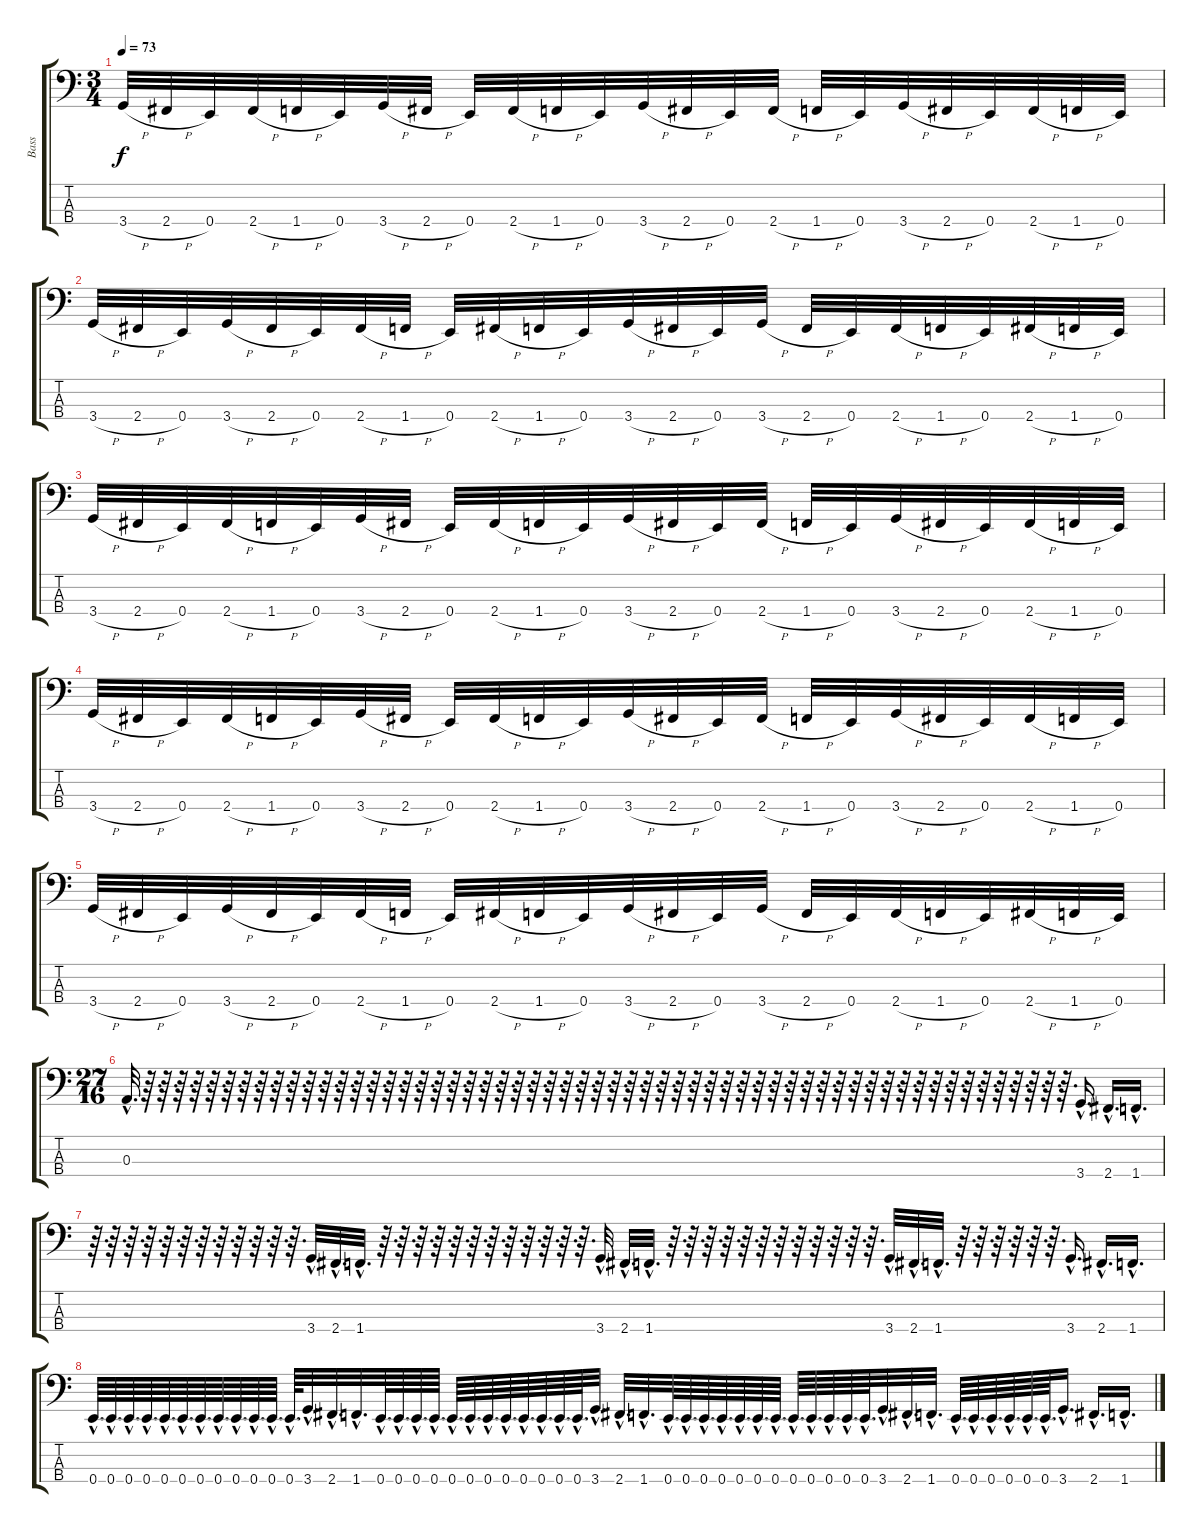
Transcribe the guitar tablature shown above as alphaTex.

\track ("Bass" "Bass") {instrument electricbasspick}
\staff {score tabs}
\tuning (G2 D2 A1 E1) {hide}
\ts (3 4)
\tempo 73
\clef f4
\ks c
3.4{h}.32{dy f} 2.4{h}.32 0.4.32 2.4{h}.32 1.4{h}.32 0.4.32 3.4{h}.32 2.4{h}.32 0.4.32 2.4{h}.32 1.4{h}.32 0.4.32 3.4{h}.32 2.4{h}.32 0.4.32 2.4{h}.32 1.4{h}.32 0.4.32 3.4{h}.32 2.4{h}.32 0.4.32 2.4{h}.32 1.4{h}.32 0.4.32 |
3.4{h}.32 2.4{h}.32 0.4.32 3.4{h}.32 2.4{h}.32 0.4.32 2.4{h}.32 1.4{h}.32 0.4.32 2.4{h}.32 1.4{h}.32 0.4.32 3.4{h}.32 2.4{h}.32 0.4.32 3.4{h}.32 2.4{h}.32 0.4.32 2.4{h}.32 1.4{h}.32 0.4.32 2.4{h}.32 1.4{h}.32 0.4.32 |
3.4{h}.32 2.4{h}.32 0.4.32 2.4{h}.32 1.4{h}.32 0.4.32 3.4{h}.32 2.4{h}.32 0.4.32 2.4{h}.32 1.4{h}.32 0.4.32 3.4{h}.32 2.4{h}.32 0.4.32 2.4{h}.32 1.4{h}.32 0.4.32 3.4{h}.32 2.4{h}.32 0.4.32 2.4{h}.32 1.4{h}.32 0.4.32 |
3.4{h}.32 2.4{h}.32 0.4.32 2.4{h}.32 1.4{h}.32 0.4.32 3.4{h}.32 2.4{h}.32 0.4.32 2.4{h}.32 1.4{h}.32 0.4.32 3.4{h}.32 2.4{h}.32 0.4.32 2.4{h}.32 1.4{h}.32 0.4.32 3.4{h}.32 2.4{h}.32 0.4.32 2.4{h}.32 1.4{h}.32 0.4.32 |
3.4{h}.32 2.4{h}.32 0.4.32 3.4{h}.32 2.4{h}.32 0.4.32 2.4{h}.32 1.4{h}.32 0.4.32 2.4{h}.32 1.4{h}.32 0.4.32 3.4{h}.32 2.4{h}.32 0.4.32 3.4{h}.32 2.4{h}.32 0.4.32 2.4{h}.32 1.4{h}.32 0.4.32 2.4{h}.32 1.4{h}.32 0.4.32 |
\ts (27 16)
0.3{hac}.32{d} r.64{d} r.64{d} r.64{d} r.64{d} r.64{d} r.64{d} r.64{d} r.64{d} r.64{d} r.64{d} r.64{d} r.64{d} r.64{d} r.64{d} r.64{d} r.64{d} r.64{d} r.64{d} r.64{d} r.64{d} r.64{d} r.64{d} r.64{d} r.64{d} r.64{d} r.64{d} r.64{d} r.64{d} r.64{d} r.64{d} r.64{d} r.64{d} r.64{d} r.64{d} r.64{d} r.64{d} r.64{d} r.64{d} r.64{d} r.64{d} r.64{d} r.64{d} r.64{d} r.64{d} r.64{d} r.64{d} r.64{d} r.64{d} r.64{d} r.64{d} r.64{d} r.64{d} r.64{d} r.64{d} r.64{d} r.64{d} r.64{d} r.64{d} 3.4{hac}.16{d} 2.4{hac}.16{d} 1.4{hac}.16{d} |
r.64{d} r.64{d} r.64{d} r.64{d} r.64{d} r.64{d} r.64{d} r.64{d} r.64{d} r.64{d} r.64{d} r.64{d} 3.4{hac}.32{d} 2.4{hac}.32{d} 1.4{hac}.32{d} r.64{d} r.64{d} r.64{d} r.64{d} r.64{d} r.64{d} r.64{d} r.64{d} r.64{d} r.64{d} r.64{d} r.64{d} 3.4{hac}.32{d} 2.4{hac}.32{d} 1.4{hac}.32{d} r.64{d} r.64{d} r.64{d} r.64{d} r.64{d} r.64{d} r.64{d} r.64{d} r.64{d} r.64{d} r.64{d} r.64{d} 3.4{hac}.32{d} 2.4{hac}.32{d} 1.4{hac}.32{d} r.64{d} r.64{d} r.64{d} r.64{d} r.64{d} r.64{d} 3.4{hac}.16{d} 2.4{hac}.16{d} 1.4{hac}.16{d} |
0.4{hac}.64{d} 0.4{hac}.64{d} 0.4{hac}.64{d} 0.4{hac}.64{d} 0.4{hac}.64{d} 0.4{hac}.64{d} 0.4{hac}.64{d} 0.4{hac}.64{d} 0.4{hac}.64{d} 0.4{hac}.64{d} 0.4{hac}.64{d} 0.4{hac}.64{d} 3.4{hac}.32{d} 2.4{hac}.32{d} 1.4{hac}.32{d} 0.4{hac}.64{d} 0.4{hac}.64{d} 0.4{hac}.64{d} 0.4{hac}.64{d} 0.4{hac}.64{d} 0.4{hac}.64{d} 0.4{hac}.64{d} 0.4{hac}.64{d} 0.4{hac}.64{d} 0.4{hac}.64{d} 0.4{hac}.64{d} 0.4{hac}.64{d} 3.4{hac}.32{d} 2.4{hac}.32{d} 1.4{hac}.32{d} 0.4{hac}.64{d} 0.4{hac}.64{d} 0.4{hac}.64{d} 0.4{hac}.64{d} 0.4{hac}.64{d} 0.4{hac}.64{d} 0.4{hac}.64{d} 0.4{hac}.64{d} 0.4{hac}.64{d} 0.4{hac}.64{d} 0.4{hac}.64{d} 0.4{hac}.64{d} 3.4{hac}.32{d} 2.4{hac}.32{d} 1.4{hac}.32{d} 0.4{hac}.64{d} 0.4{hac}.64{d} 0.4{hac}.64{d} 0.4{hac}.64{d} 0.4{hac}.64{d} 0.4{hac}.64{d} 3.4{hac}.16{d} 2.4{hac}.16{d} 1.4{hac}.16{d}
